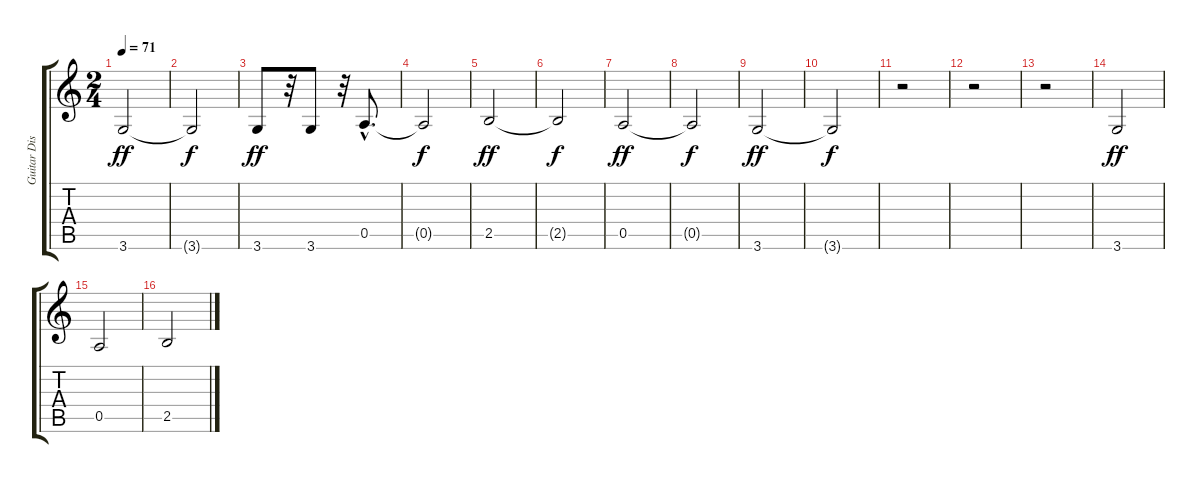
\track ("Guitar Distortion" "Guitar Dis") {instrument distortionguitar}
\staff {score tabs}
\tuning (E4 B3 G3 D3 A2 E2) {hide}
\ts (2 4)
\tempo 71
\clef g2
\ks c
3.6.2{dy ff} |
3.6{t}.2{dy f} |
3.6.8{dy ff} r.32 3.6.8 r.32 0.5{hac}.8{d} |
0.5{t}.2{dy f} |
2.5.2{dy ff} |
2.5{t}.2{dy f} |
0.5.2{dy ff} |
0.5{t}.2{dy f} |
3.6.2{dy ff} |
3.6{t}.2{dy f} |
r.2 |
r.2 |
r.2 |
3.6.2{dy ff} |
0.5.2 |
2.5.2
